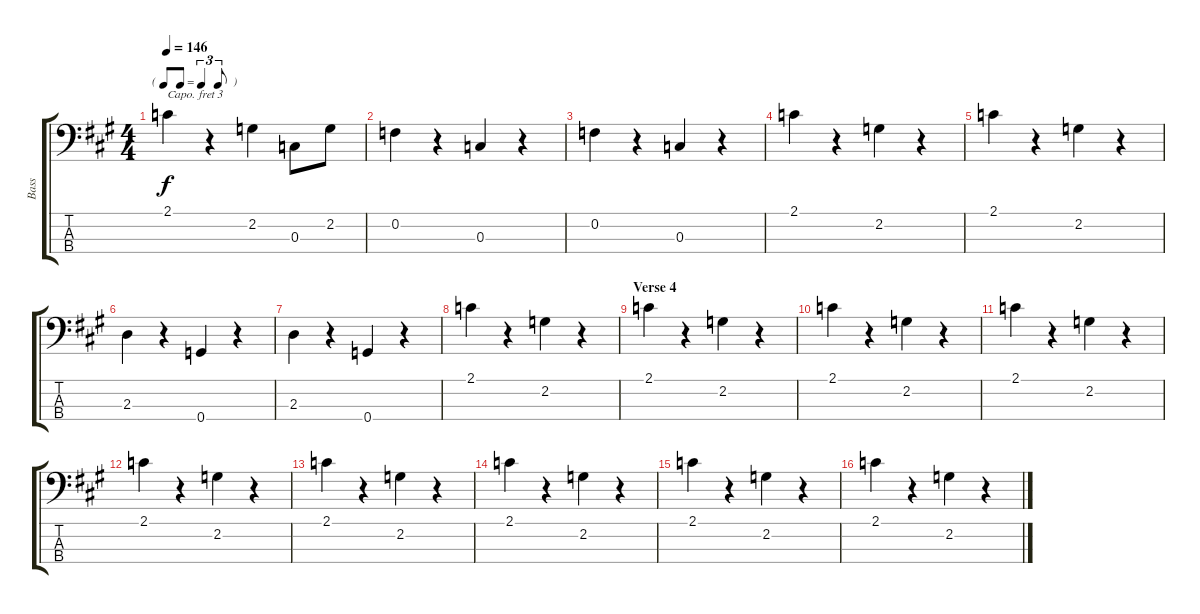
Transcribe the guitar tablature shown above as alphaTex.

\track ("Bass" "Bass") {instrument electricbassfinger}
\staff {score tabs}
\capo 3
\tuning (G2 D2 A1 E1) {hide}
\ts (4 4)
\tf triplet8th
\tempo 146
\clef f4
\ks a
2.1.4{dy f} r.4 2.2.4 0.3.8 2.2.8 |
0.2.4 r.4 0.3.4 r.4 |
0.2.4 r.4 0.3.4 r.4 |
2.1.4 r.4 2.2.4 r.4 |
2.1.4 r.4 2.2.4 r.4 |
2.3.4 r.4 0.4.4 r.4 |
2.3.4 r.4 0.4.4 r.4 |
2.1.4 r.4 2.2.4 r.4 |
\section ("" "Verse 4")
2.1.4 r.4 2.2.4 r.4 |
2.1.4 r.4 2.2.4 r.4 |
2.1.4 r.4 2.2.4 r.4 |
2.1.4 r.4 2.2.4 r.4 |
2.1.4 r.4 2.2.4 r.4 |
2.1.4 r.4 2.2.4 r.4 |
2.1.4 r.4 2.2.4 r.4 |
2.1.4 r.4 2.2.4 r.4
